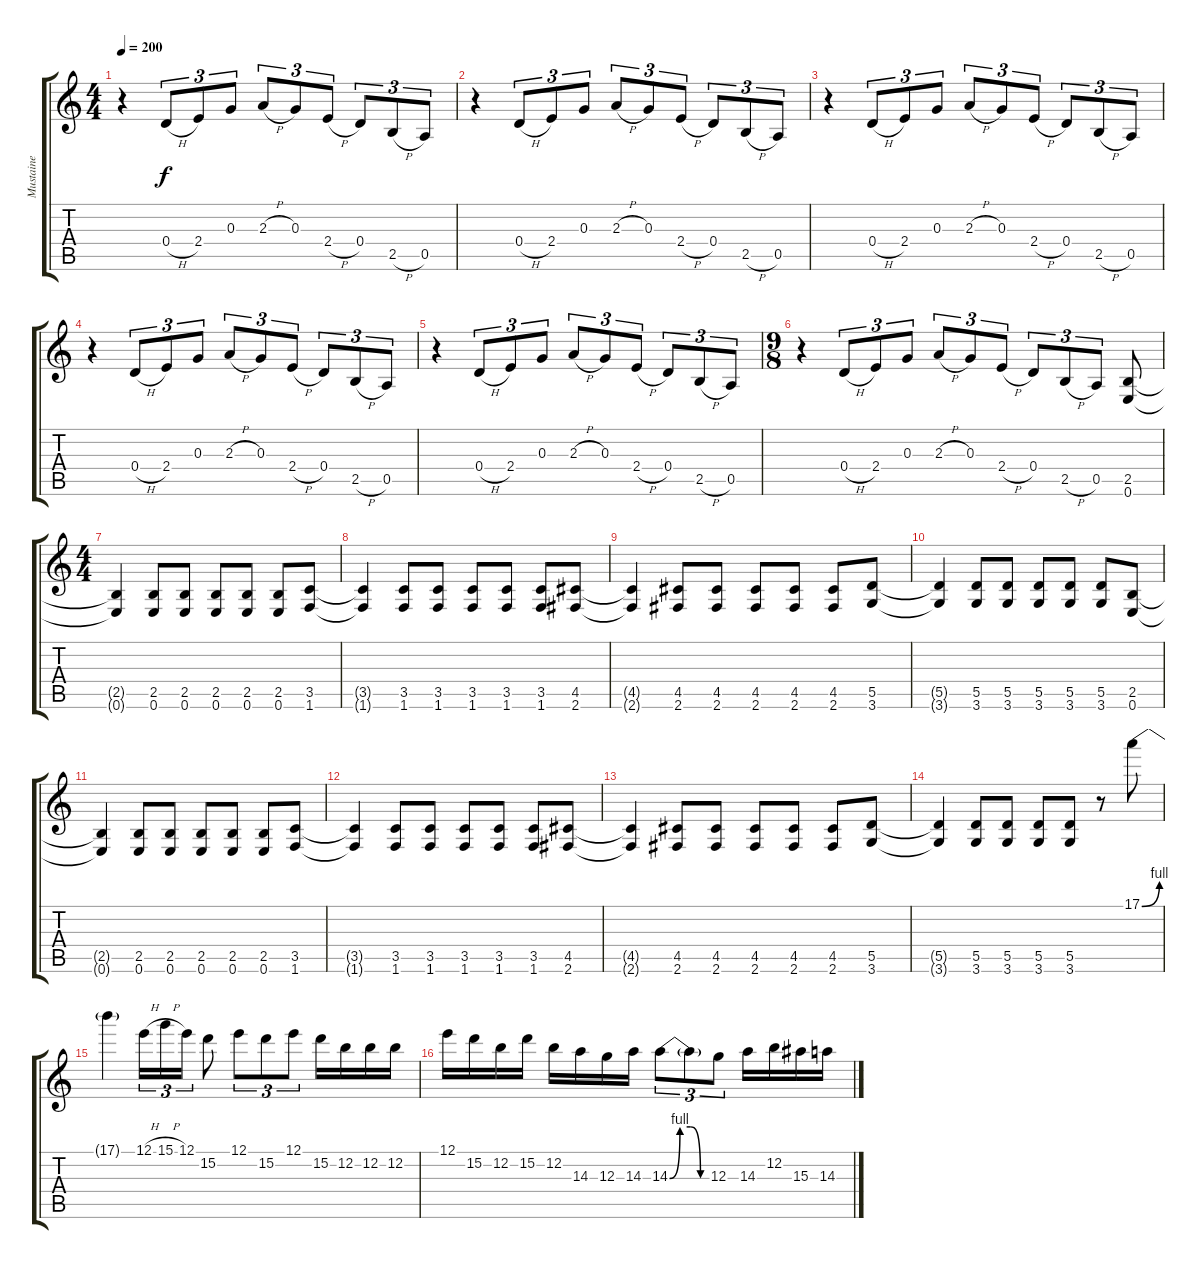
\track ("Mustaine" "Mustaine") {instrument distortionguitar}
\staff {score tabs}
\tuning (E4 B3 G3 D3 A2 E2) {hide}
\ts (4 4)
\tempo 200
\clef g2
\ks c
r.4{dy f} 0.4{h}.8{tu (3 2)} 2.4.8{tu (3 2)} 0.3.8{tu (3 2)} 2.3{h}.8{tu (3 2)} 0.3.8{tu (3 2)} 2.4{h}.8{tu (3 2)} 0.4.8{tu (3 2)} 2.5{h}.8{tu (3 2)} 0.5.8{tu (3 2)} |
r.4 0.4{h}.8{tu (3 2)} 2.4.8{tu (3 2)} 0.3.8{tu (3 2)} 2.3{h}.8{tu (3 2)} 0.3.8{tu (3 2)} 2.4{h}.8{tu (3 2)} 0.4.8{tu (3 2)} 2.5{h}.8{tu (3 2)} 0.5.8{tu (3 2)} |
r.4 0.4{h}.8{tu (3 2)} 2.4.8{tu (3 2)} 0.3.8{tu (3 2)} 2.3{h}.8{tu (3 2)} 0.3.8{tu (3 2)} 2.4{h}.8{tu (3 2)} 0.4.8{tu (3 2)} 2.5{h}.8{tu (3 2)} 0.5.8{tu (3 2)} |
r.4 0.4{h}.8{tu (3 2)} 2.4.8{tu (3 2)} 0.3.8{tu (3 2)} 2.3{h}.8{tu (3 2)} 0.3.8{tu (3 2)} 2.4{h}.8{tu (3 2)} 0.4.8{tu (3 2)} 2.5{h}.8{tu (3 2)} 0.5.8{tu (3 2)} |
r.4 0.4{h}.8{tu (3 2)} 2.4.8{tu (3 2)} 0.3.8{tu (3 2)} 2.3{h}.8{tu (3 2)} 0.3.8{tu (3 2)} 2.4{h}.8{tu (3 2)} 0.4.8{tu (3 2)} 2.5{h}.8{tu (3 2)} 0.5.8{tu (3 2)} |
\ts (9 8)
r.4 0.4{h}.8{tu (3 2)} 2.4.8{tu (3 2)} 0.3.8{tu (3 2)} 2.3{h}.8{tu (3 2)} 0.3.8{tu (3 2)} 2.4{h}.8{tu (3 2)} 0.4.8{tu (3 2)} 2.5{h}.8{tu (3 2)} 0.5.8{tu (3 2)} (2.5 0.6).8 |
\ts (4 4)
(2.5{t} 0.6{t}).4 (2.5 0.6).8 (2.5 0.6).8 (2.5 0.6).8 (2.5 0.6).8 (2.5 0.6).8 (3.5 1.6).8 |
(3.5{t} 1.6{t}).4 (3.5 1.6).8 (3.5 1.6).8 (3.5 1.6).8 (3.5 1.6).8 (3.5 1.6).8 (4.5 2.6).8 |
(4.5{t} 2.6{t}).4 (4.5 2.6).8 (4.5 2.6).8 (4.5 2.6).8 (4.5 2.6).8 (4.5 2.6).8 (5.5 3.6).8 |
(5.5{t} 3.6{t}).4 (5.5 3.6).8 (5.5 3.6).8 (5.5 3.6).8 (5.5 3.6).8 (5.5 3.6).8 (2.5 0.6).8 |
(2.5{t} 0.6{t}).4 (2.5 0.6).8 (2.5 0.6).8 (2.5 0.6).8 (2.5 0.6).8 (2.5 0.6).8 (3.5 1.6).8 |
(3.5{t} 1.6{t}).4 (3.5 1.6).8 (3.5 1.6).8 (3.5 1.6).8 (3.5 1.6).8 (3.5 1.6).8 (4.5 2.6).8 |
(4.5{t} 2.6{t}).4 (4.5 2.6).8 (4.5 2.6).8 (4.5 2.6).8 (4.5 2.6).8 (4.5 2.6).8 (5.5 3.6).8 |
(5.5{t} 3.6{t}).4 (5.5 3.6).8 (5.5 3.6).8 (5.5 3.6).8 (5.5 3.6).8 r.8 17.1{be (bend 0 0 60 4)}.8 |
17.1{t}.4 12.1{h}.16{tu (3 2)} 15.1{h}.16{tu (3 2)} 12.1.16{tu (3 2)} 15.2.8 12.1.8{tu (3 2)} 15.2.8{tu (3 2)} 12.1.8{tu (3 2)} 15.2.16 12.2.16 12.2.16 12.2.16 |
12.1.16 15.2.16 12.2.16 15.2.16 12.2.16 14.3.16 12.3.16 14.3.16 14.3{be (custom 0 0 15 4 30 4 45 0 60 0)}.8{tu (3 2)} 14.3{t}.8{tu (3 2)} 12.3.8{tu (3 2)} 14.3.16 12.2.16 15.3.16 14.3.16
